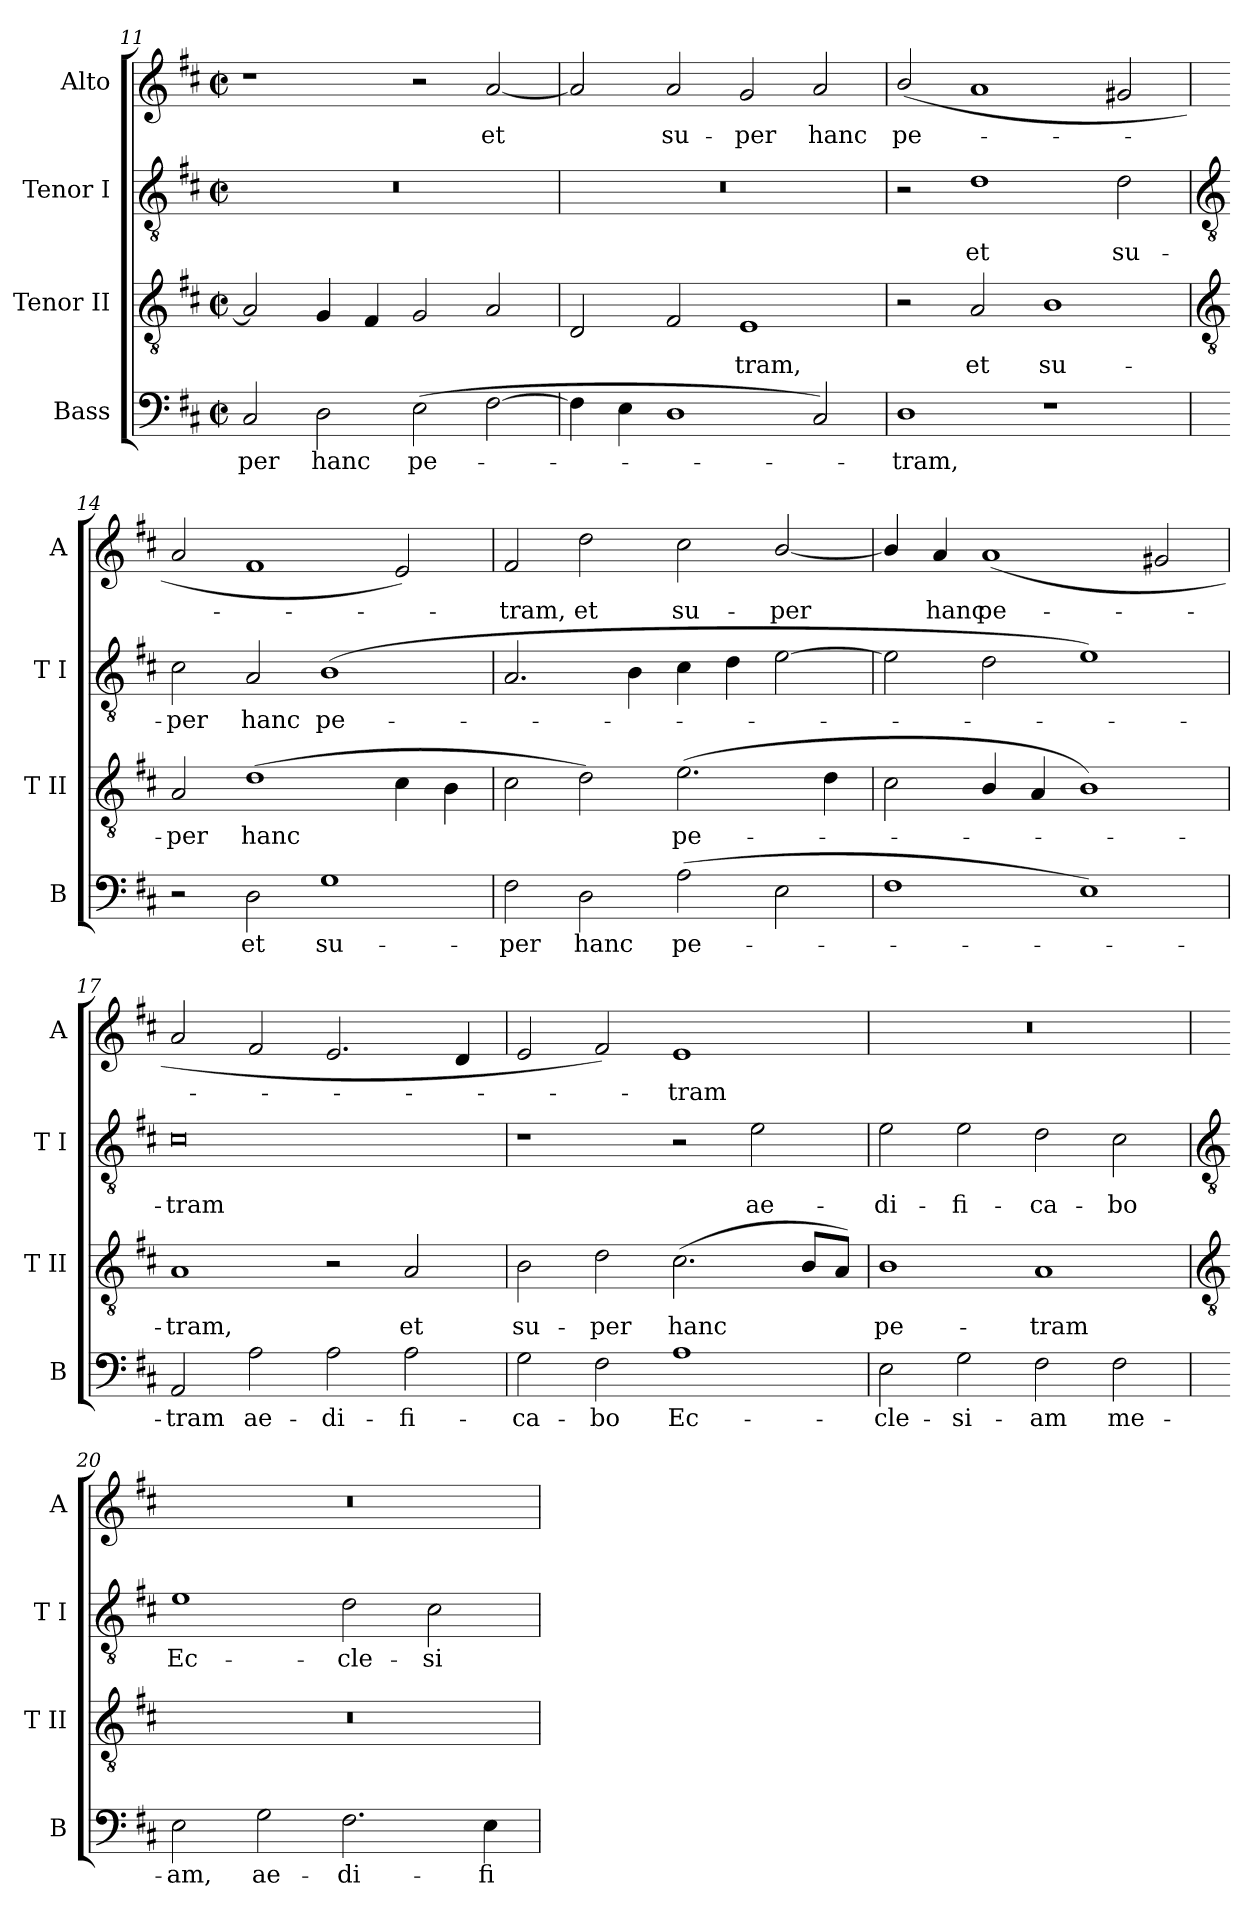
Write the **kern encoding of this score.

**kern	**text	**kern	**text	**kern	**text	**kern	**text
*part4	*part4	*part3	*part3	*part2	*part2	*part1	*part1
*staff4	*staff4	*staff3	*staff3	*staff2	*staff2	*staff1	*staff1
*I"Bass	*	*I"Tenor II	*	*I"Tenor I	*	*I"Alto	*
*I'B	*	*I'T II	*	*I'T I	*	*I'A	*
*clefF4	*	*clefGv2	*	*clefGv2	*	*clefG2	*
*k[f#c#]	*	*k[f#c#]	*	*k[f#c#]	*	*k[f#c#]	*
*D:	*	*D:	*	*D:	*	*D:	*
*M4/2	*	*M4/2	*	*M4/2	*	*M4/2	*
*met(c|)	*	*met(c|)	*	*met(c|)	*	*met(c|)	*
=11	=11	=11	=11	=11	=11	=11	=11
!	!LO:LY:b	!	!	!	!	!	!
2C#	-per	2A]	.	0r	.	1r	.
!	!LO:LY:b	!	!	!	!	!	!
2D	hanc	4G/	.	.	.	.	.
.	.	4F#	.	.	.	.	.
!	!LO:LY:b	!	!	!	!	!	!
(>2E	pe-	2G	.	.	.	2r	.
!	!	!	!	!	!	!	!LO:LY:b
[2F#	.	2A	.	.	.	[2a	et
=12	=12	=12	=12	=12	=12	=12	=12
4F#]	.	2D	.	0r	.	2a]	.
4E	.	.	.	.	.	.	.
!	!	!	!	!	!	!	!LO:LY:b
1D	.	2F#	.	.	.	2a	su-
!	!	!	!LO:LY:b	!	!	!	!LO:LY:b
.	.	1E	tram,	.	.	2g	-per
!	!	!	!	!	!	!	!LO:LY:b
2C#)	.	.	.	.	.	2a	hanc
=13	=13	=13	=13	=13	=13	=13	=13
!	!LO:LY:b	!	!	!	!	!	!LO:LY:b
1D	tram,	2r	.	2r	.	(<2b/	pe-
!	!	!	!LO:LY:b	!	!LO:LY:b	!	!
.	.	2A	et	1d	et	1a	.
!	!	!	!LO:LY:b	!	!	!	!
1r	.	1B	su-	.	.	.	.
!	!	!	!	!	!LO:LY:b	!	!
.	.	.	.	2d	su-	2g#X	.
!!LO:LB:g=z
=14	=14	=14	=14	=14	=14	=14	=14
*	*	*clefGv2	*	*clefGv2	*	*	*
!	!	!	!LO:LY:b	!	!LO:LY:b	!	!
2r	.	2A	-per	2c#	-per	2a	.
!	!LO:LY:b	!	!LO:LY:b	!	!LO:LY:b	!	!
2D	et	(>1d	hanc	2A	hanc	1f#	.
!	!LO:LY:b	!	!	!	!LO:LY:b	!	!
1G	su-	.	.	(>1B	pe-	.	.
.	.	4c#	.	.	.	2e)	.
.	.	4B	.	.	.	.	.
=15	=15	=15	=15	=15	=15	=15	=15
!	!LO:LY:b	!	!	!	!	!	!LO:LY:b
2F#	-per	2c#	.	2.A	.	2f#	tram,
!	!LO:LY:b	!	!	!	!	!	!LO:LY:b
2D	hanc	2d)	.	.	.	2dd	et
.	.	.	.	4B	.	.	.
!	!LO:LY:b	!	!LO:LY:b	!	!	!	!LO:LY:b
(>2A	pe-	(<2.e	pe-	4c#	.	2cc#	su-
.	.	.	.	4d	.	.	.
!	!	!	!	!	!	!	!LO:LY:b
2E	.	.	.	[2e	.	[2b/	-per
.	.	4d	.	.	.	.	.
=16	=16	=16	=16	=16	=16	=16	=16
1F#	.	2c#	.	2e]	.	4b/]	.
!	!	!	!	!	!	!	!LO:LY:b
.	.	.	.	.	.	4a	hanc
!	!	!	!	!	!	!	!LO:LY:b
.	.	4B/	.	2d	.	(<1a	pe-
.	.	4A	.	.	.	.	.
1E)	.	1B)	.	1e)	.	.	.
.	.	.	.	.	.	2g#X	.
=17	=17	=17	=17	=17	=17	=17	=17
!	!LO:LY:b	!	!LO:LY:b	!	!LO:LY:b	!	!
2AA	tram	1A	tram,	0c#	tram	2a	.
!	!LO:LY:b	!	!	!	!	!	!
2A	ae-	.	.	.	.	2f#	.
!	!LO:LY:b	!	!	!	!	!	!
2A	-di-	2r	.	.	.	2.e	.
!	!LO:LY:b	!	!LO:LY:b	!	!	!	!
2A	-fi-	2A	et	.	.	.	.
.	.	.	.	.	.	4d	.
=18	=18	=18	=18	=18	=18	=18	=18
!	!LO:LY:b	!	!LO:LY:b	!	!	!	!
2G	-ca-	2B	su-	1r	.	2e	.
!	!LO:LY:b	!	!LO:LY:b	!	!	!	!
2F#	-bo	2d	-per	.	.	2f#)	.
!	!LO:LY:b	!	!LO:LY:b	!	!	!	!LO:LY:b
1A	Ec-	(<2.c#	hanc	2r	.	1e	tram
!	!	!	!	!	!LO:LY:b	!	!
.	.	.	.	2e	ae-	.	.
.	.	8BL	.	.	.	.	.
.	.	8AJ)	.	.	.	.	.
=19	=19	=19	=19	=19	=19	=19	=19
!	!LO:LY:b	!	!LO:LY:b	!	!LO:LY:b	!	!
2E	-cle-	1B	pe-	2e	-di-	0r	.
!	!LO:LY:b	!	!	!	!LO:LY:b	!	!
2G	-si-	.	.	2e	-fi-	.	.
!	!LO:LY:b	!	!LO:LY:b	!	!LO:LY:b	!	!
2F#	-am	1A	-tram	2d	-ca-	.	.
!	!LO:LY:b	!	!	!	!LO:LY:b	!	!
2F#	me-	.	.	2c#	-bo	.	.
!!LO:LB:g=z
=20	=20	=20	=20	=20	=20	=20	=20
*	*	*clefGv2	*	*clefGv2	*	*	*
!	!LO:LY:b	!	!	!	!LO:LY:b	!	!
2E	-am,	0r	.	1e	Ec-	0r	.
!	!LO:LY:b	!	!	!	!	!	!
2G	ae-	.	.	.	.	.	.
!	!LO:LY:b	!	!	!	!LO:LY:b	!	!
2.F#	-di-	.	.	2d	-cle-	.	.
!	!	!	!	!	!LO:LY:b	!	!
.	.	.	.	2c#	-si-	.	.
!	!LO:LY:b	!	!	!	!	!	!
4E	-fi-	.	.	.	.	.	.
=	=	=	=	=	=	=	=
*-	*-	*-	*-	*-	*-	*-	*-
